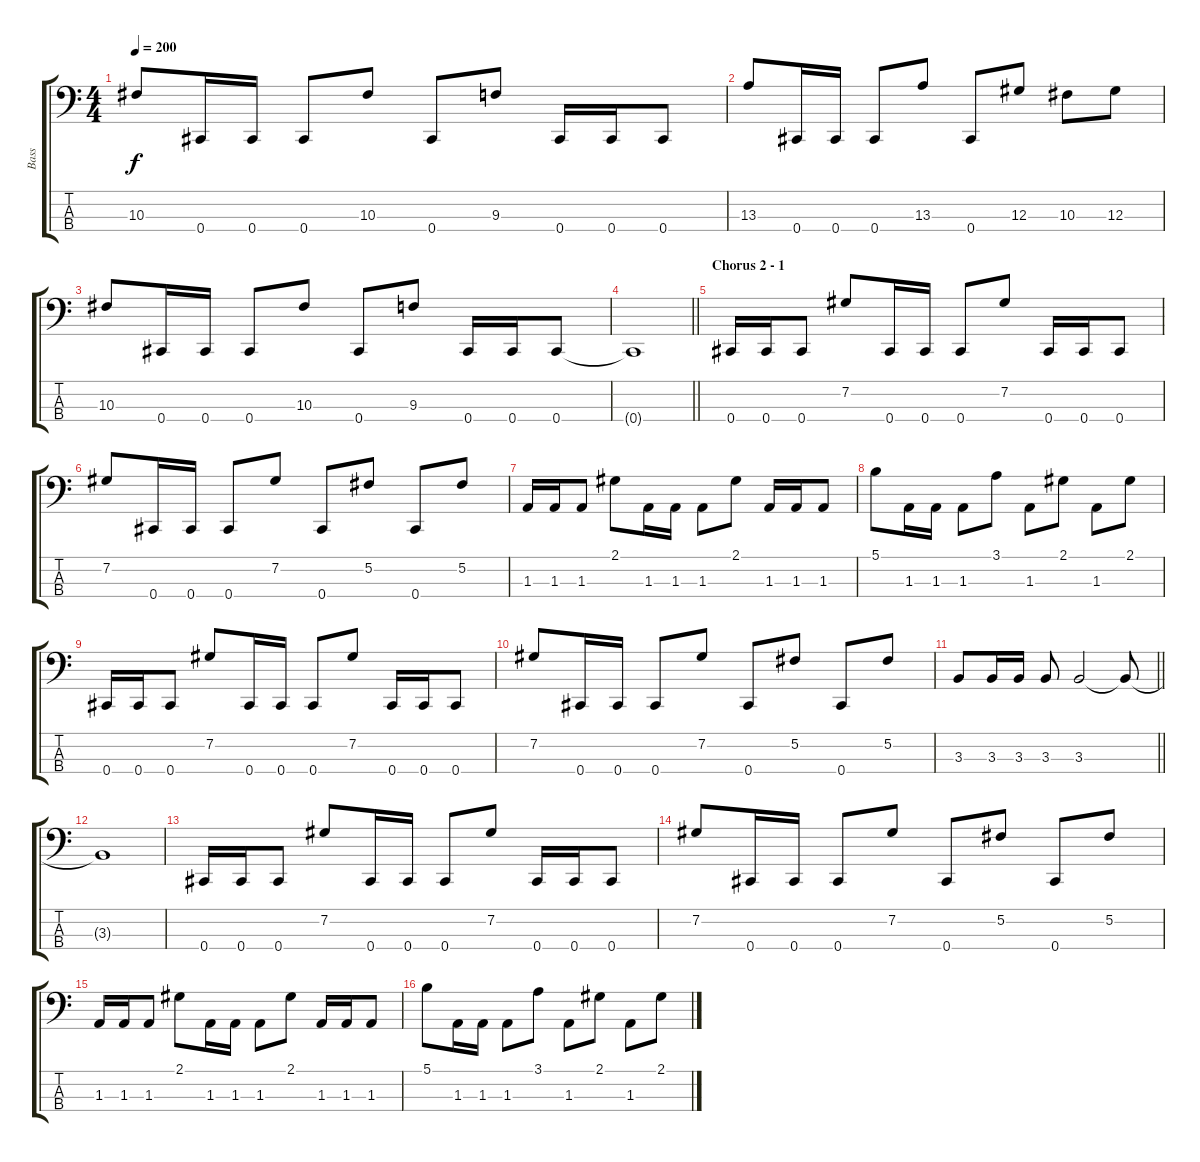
\track ("Bass" "Bass") {instrument electricbassfinger}
\staff {score tabs}
\tuning (Gb2 Db2 Ab1 Db1) {hide}
\ts (4 4)
\tempo 200
\clef f4
\ks c
10.3.8{dy f} 0.4.16 0.4.16 0.4.8 10.3.8 0.4.8 9.3.8 0.4.16 0.4.16 0.4.8 |
13.3.8 0.4.16 0.4.16 0.4.8 13.3.8 0.4.8 12.3.8 10.3.8 12.3.8 |
10.3.8 0.4.16 0.4.16 0.4.8 10.3.8 0.4.8 9.3.8 0.4.16 0.4.16 0.4.8 |
\barLineRight lightlight
0.4{t}.1 |
\section ("" "Chorus 2 - 1")
0.4.16 0.4.16 0.4.8 7.2.8 0.4.16 0.4.16 0.4.8 7.2.8 0.4.16 0.4.16 0.4.8 |
7.2.8 0.4.16 0.4.16 0.4.8 7.2.8 0.4.8 5.2.8 0.4.8 5.2.8 |
1.3.16 1.3.16 1.3.8 2.1.8 1.3.16 1.3.16 1.3.8 2.1.8 1.3.16 1.3.16 1.3.8 |
5.1.8 1.3.16 1.3.16 1.3.8 3.1.8 1.3.8 2.1.8 1.3.8 2.1.8 |
0.4.16 0.4.16 0.4.8 7.2.8 0.4.16 0.4.16 0.4.8 7.2.8 0.4.16 0.4.16 0.4.8 |
7.2.8 0.4.16 0.4.16 0.4.8 7.2.8 0.4.8 5.2.8 0.4.8 5.2.8 |
\barLineRight lightlight
3.3.8 3.3.16 3.3.16 3.3.8 3.3.2 3.3{t}.8 |
3.3{t}.1 |
0.4.16 0.4.16 0.4.8 7.2.8 0.4.16 0.4.16 0.4.8 7.2.8 0.4.16 0.4.16 0.4.8 |
7.2.8 0.4.16 0.4.16 0.4.8 7.2.8 0.4.8 5.2.8 0.4.8 5.2.8 |
1.3.16 1.3.16 1.3.8 2.1.8 1.3.16 1.3.16 1.3.8 2.1.8 1.3.16 1.3.16 1.3.8 |
5.1.8 1.3.16 1.3.16 1.3.8 3.1.8 1.3.8 2.1.8 1.3.8 2.1.8
